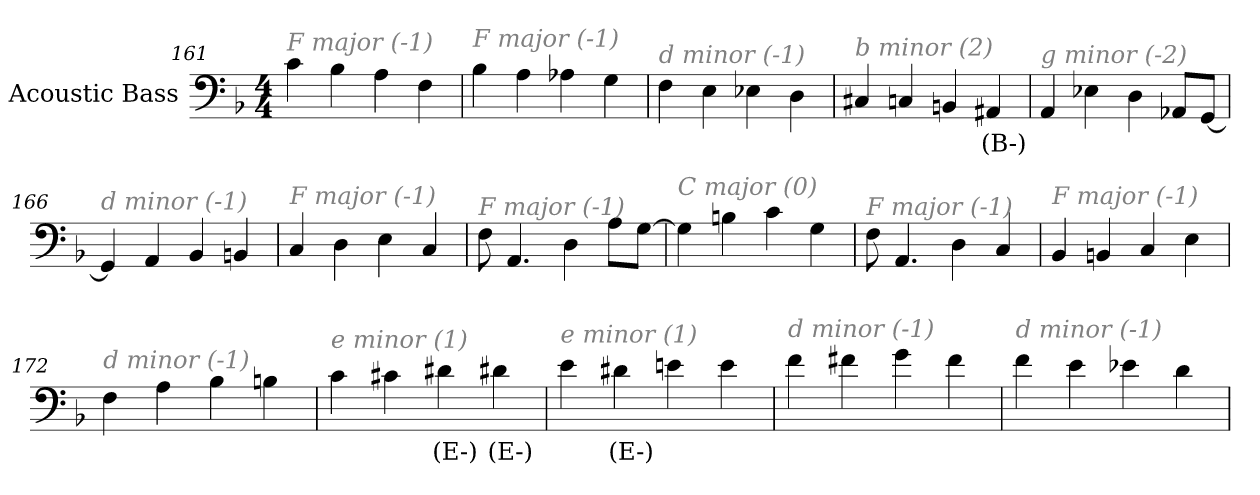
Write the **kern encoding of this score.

**kern	**text
*part1	*part1
*staff1	*staff1
*I"Acoustic Bass	*
*clefF4	*
*ITrd7c12	*
*k[b-]	*
*F:	*
*M4/4	*
=161	=161
!LO:TX:i:color=#808080:t=F major (-1)	!
4C	.
4BB-	.
4AA	.
4FF	.
=162	=162
!LO:TX:i:color=#808080:t=F major (-1)	!
4BB-	.
4AA	.
4AA-X	.
4GG	.
=163	=163
!LO:TX:i:color=#808080:t=d minor (-1)	!
4FF	.
4EE	.
4EE-X	.
4DD	.
=164	=164
!LO:TX:i:color=#808080:t=b minor (2)	!
4CC#X	.
4CCn	.
4BBBn	.
4AAA#Xi	(B-)
=165	=165
!LO:TX:i:color=#808080:t=g minor (-2)	!
4AAA	.
4EE-X	.
4DD	.
8AAA-XL	.
[8GGGJ	.
=166	=166
!LO:TX:i:color=#808080:t=d minor (-1)	!
4GGG]	.
4AAA	.
4BBB-	.
4BBBn	.
=167	=167
!LO:TX:i:color=#808080:t=F major (-1)	!
4CC	.
4DD	.
4EE	.
4CC	.
=168	=168
!LO:TX:i:color=#808080:t=F major (-1)	!
8FF	.
4.AAA	.
4DD	.
8AAL	.
[8GGJ	.
=169	=169
!LO:TX:i:color=#808080:t=C major (0)	!
4GG]	.
4BBn	.
4C	.
4GG	.
=170	=170
!LO:TX:i:color=#808080:t=F major (-1)	!
8FF	.
4.AAA	.
4DD	.
4CC	.
=171	=171
!LO:TX:i:color=#808080:t=F major (-1)	!
4BBB-	.
4BBBn	.
4CC	.
4EE	.
=172	=172
!LO:TX:i:color=#808080:t=d minor (-1)	!
4FF	.
4AA	.
4BB-	.
4BBn	.
=173	=173
!LO:TX:i:color=#808080:t=e minor (1)	!
4C	.
4C#X	.
4D#Xi	(E-)
4D#Xi	(E-)
=174	=174
!LO:TX:i:color=#808080:t=e minor (1)	!
4E	.
4D#Xi	(E-)
4En	.
4E	.
=175	=175
!LO:TX:i:color=#808080:t=d minor (-1)	!
4F	.
4F#X	.
4G	.
4F#	.
=176	=176
!LO:TX:i:color=#808080:t=d minor (-1)	!
4F	.
4E	.
4E-X	.
4D	.
=	=
*-	*-
